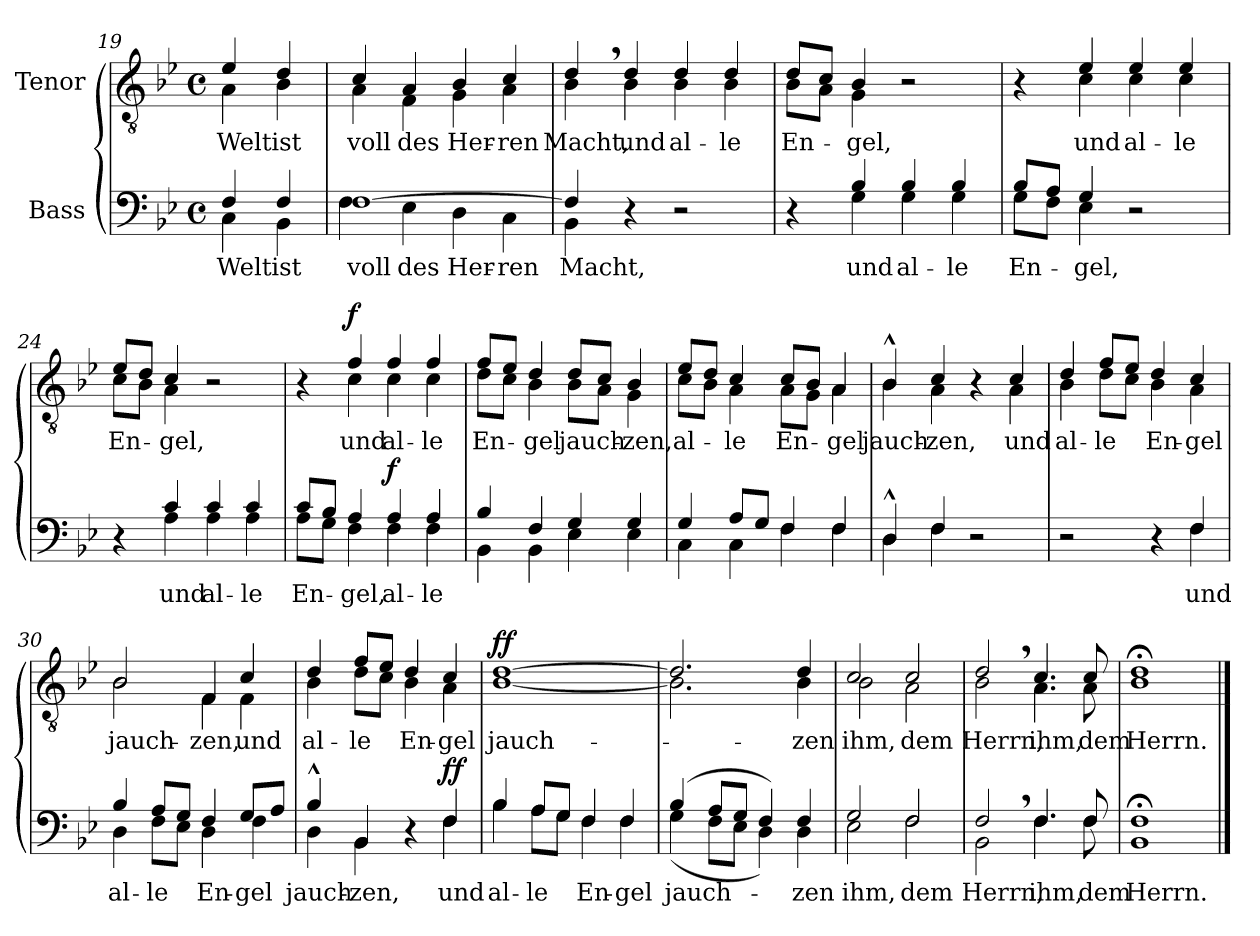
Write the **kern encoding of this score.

**kern	**text	**dynam	**kern	**text	**dynam
*part2	*part2	*part2	*part1	*part1	*part1
*staff2	*staff2	*staff2	*staff1	*staff1	*staff1
*I"Bass	*	*	*I"Tenor	*	*
!!LO:PB:g=z
*clefF4	*	*	*clefGv2	*	*
*k[b-e-]	*	*	*k[b-e-]	*	*
*M4/4	*	*	*M4/4	*	*
*met(c)	*	*	*met(c)	*	*
=19X1	=19X1	=19X1	=19X1	=19X1	=19X1
!	!LO:LY:b	!	!	!	!
*^	*	*	*	*	*
!	!	!LO:LY:b	!	!	!LO:LY:b	!
*	*	*	*	*^	*	*
4F/	4C\	Welt	.	4e-/	4A\	Welt	.
!	!	!LO:LY:b	!	!	!	!	!
!	!	!LO:LY:b	!	!	!	!LO:LY:b	!
4F/	4BB-\	ist	.	4d/	4B-\	ist	.
=20	=20	=20	=20	=20	=20	=20	=20
!	!	!LO:LY:b	!	!	!	!	!
!	!	!LO:LY:b	!	!	!	!LO:LY:b	!
[1F	4F\	voll	.	4c/	4A\	voll	.
!	!	!LO:LY:b	!	!	!	!LO:LY:b	!
.	4E-\	des	.	4A/	4F\	des	.
!	!	!LO:LY:b	!	!	!	!LO:LY:b	!
.	4D\	Her-	.	4B-/	4G\	Her-	.
!	!	!LO:LY:b	!	!	!	!LO:LY:b	!
.	4C\	-ren	.	4c/	4A\	-ren	.
=21	=21	=21	=21	=21	=21	=21	=21
!	!	!LO:LY:b	!	!	!	!LO:LY:b	!
4F/]	4BB-\	Macht,	.	4d,/	4B-\	Macht,	.
!	!	!	!	!	!	!LO:LY:b	!
4r	4ryy	.	.	4d/	4B-\	und	.
!	!	!	!	!	!	!LO:LY:b	!
2r	2ryy	.	.	4d/	4B-\	al-	.
!	!	!	!	!	!	!LO:LY:b	!
.	.	.	.	4d/	4B-\	-le	.
=22	=22	=22	=22	=22	=22	=22	=22
!	!	!	!	!	!	!LO:LY:b	!
4r	4ryy	.	.	8d/L	8B-\L	En-	.
.	.	.	.	8c/J	8A\J	.	.
!	!	!LO:LY:b	!	!	!	!LO:LY:b	!
4B-/	4G\	und	.	4B-/	4G\	-gel,	.
!	!	!LO:LY:b	!	!	!	!	!
4B-/	4G\	al-	.	2r	2ryy	.	.
!	!	!LO:LY:b	!	!	!	!	!
4B-/	4G\	-le	.	.	.	.	.
=23	=23	=23	=23	=23	=23	=23	=23
!	!	!LO:LY:b	!	!	!	!	!
8B-/L	8G\L	En-	.	4r	4ryy	.	.
8A/J	8F\J	.	.	.	.	.	.
!	!	!LO:LY:b	!	!	!	!LO:LY:b	!
4G/	4E-\	-gel,	.	4e-/	4c\	und	.
!	!	!	!	!	!	!LO:LY:b	!
2r	2ryy	.	.	4e-/	4c\	al-	.
!	!	!	!	!	!	!LO:LY:b	!
.	.	.	.	4e-/	4c\	-le	.
!!LO:LB:g=z	!!
=24	=24	=24	=24	=24	=24	=24	=24
!	!	!	!	!	!	!LO:LY:b	!
4r	4ryy	.	.	8e-/L	8c\L	En-	.
.	.	.	.	8d/J	8B-\J	.	.
!	!	!LO:LY:b	!	!	!	!LO:LY:b	!
4c/	4A\	und	.	4c/	4A\	-gel,	.
!	!	!LO:LY:b	!	!	!	!	!
4c/	4A\	al-	.	2r	2ryy	.	.
!	!	!LO:LY:b	!	!	!	!	!
4c/	4A\	-le	.	.	.	.	.
=25	=25	=25	=25	=25	=25	=25	=25
!	!	!LO:LY:b	!	!	!	!	!
8c/L	8A\L	En-	.	4r	4ryy	.	.
8B-/J	8G\J	.	.	.	.	.	.
!	!	!LO:LY:b	!	!	!	!LO:LY:b	!LO:DY:a
4A/	4F\	-gel,	.	4f/	4c\	und	f
!	!	!LO:LY:b	!LO:DY:a	!	!	!LO:LY:b	!
4A/	4F\	al-	f	4f/	4c\	al-	.
!	!	!LO:LY:b	!	!	!	!LO:LY:b	!
4A/	4F\	-le	.	4f/	4c\	-le	.
=26	=26	=26	=26	=26	=26	=26	=26
!	!	!	!	!	!	!LO:LY:b	!
4B-/	4BB-\	.	.	8f/L	8d\L	En-	.
.	.	.	.	8e-/J	8c\J	.	.
!	!	!	!	!	!	!LO:LY:b	!
4F/	4BB-\	.	.	4d/	4B-\	-gel	.
!	!	!	!	!	!	!LO:LY:b	!
4G/	4E-\	.	.	8d/L	8B-\L	jauch-	.
.	.	.	.	8c/J	8A\J	.	.
!	!	!	!	!	!	!LO:LY:b	!
4G/	4E-\	.	.	4B-/	4G\	-zen,	.
=27	=27	=27	=27	=27	=27	=27	=27
!	!	!	!	!	!	!LO:LY:b	!
4G/	4C\	.	.	8e-/L	8c\L	al-	.
.	.	.	.	8d/J	8B-\J	.	.
!	!	!	!	!	!	!LO:LY:b	!
8A/L	4C\	.	.	4c/	4A\	-le	.
8G/J	.	.	.	.	.	.	.
!	!	!	!	!	!	!LO:LY:b	!
4F/	4F\	.	.	8c/L	8A\L	En-	.
.	.	.	.	8B-/J	8G\J	.	.
!	!	!	!	!	!	!LO:LY:b	!
4F/	4F\	.	.	4A/	4A\	-gel	.
!!LO:LB:g=z	!!
=28	=28	=28	=28	=28	=28	=28	=28
!	!	!	!	!	!	!LO:LY:b	!
4D^^/	4D\	.	.	4B-^^/	4B-\	jauch-	.
!	!	!	!	!	!	!LO:LY:b	!
4F/	4F\	.	.	4c/	4A\	-zen,	.
2r	2ryy	.	.	4r	4ryy	.	.
!	!	!	!	!	!	!LO:LY:b	!
.	.	.	.	4c/	4A\	und	.
=29	=29	=29	=29	=29	=29	=29	=29
!	!	!	!	!	!	!LO:LY:b	!
2r	2ryy	.	.	4d/	4B-\	al-	.
!	!	!	!	!	!	!LO:LY:b	!
.	.	.	.	8f/L	8d\L	-le	.
.	.	.	.	8e-/J	8c\J	.	.
!	!	!	!	!	!	!LO:LY:b	!
4r	4ryy	.	.	4d/	4B-\	En-	.
!	!	!LO:LY:b	!	!	!	!LO:LY:b	!
4F/	4F\	und	.	4c/	4A\	-gel	.
=30	=30	=30	=30	=30	=30	=30	=30
!	!	!LO:LY:b	!	!	!	!LO:LY:b	!
4B-/	4D\	al-	.	2B-/	2B-\	jauch-	.
!	!	!LO:LY:b	!	!	!	!	!
8A/L	8F\L	-le	.	.	.	.	.
8G/J	8E-\J	.	.	.	.	.	.
!	!	!LO:LY:b	!	!	!	!LO:LY:b	!
4F/	4D\	En-	.	4F/	4F\	-zen,	.
!	!	!LO:LY:b	!	!	!	!LO:LY:b	!
8G/L	4F\	-gel	.	4c/	4F\	und	.
8A/J	.	.	.	.	.	.	.
=31	=31	=31	=31	=31	=31	=31	=31
!	!	!LO:LY:b	!	!	!	!LO:LY:b	!
4B-^^/	4D\	jauch-	.	4d/	4B-\	al-	.
!	!	!LO:LY:b	!	!	!	!LO:LY:b	!
4BB-/	4BB-\	-zen,	.	8f/L	8d\L	-le	.
.	.	.	.	8e-/J	8c\J	.	.
!	!	!	!	!	!	!LO:LY:b	!
4r	4ryy	.	.	4d/	4B-\	En-	.
!	!	!LO:LY:b	!LO:DY:a	!	!	!LO:LY:b	!
4F/	4F\	und	ff	4c/	4A\	-gel	.
!!LO:LB:g=z	!!
=32	=32	=32	=32	=32	=32	=32	=32
!	!	!LO:LY:b	!	!	!	!LO:LY:b	!LO:DY:a
4B-/	4B-\	al-	.	[1d	[1B-	jauch-	ff
!	!	!LO:LY:b	!	!	!	!	!
8A/L	8A\L	-le	.	.	.	.	.
8G/J	8G\J	.	.	.	.	.	.
!	!	!LO:LY:b	!	!	!	!	!
4F/	4F\	En-	.	.	.	.	.
!	!	!LO:LY:b	!	!	!	!	!
4F/	4F\	-gel	.	.	.	.	.
=33	=33	=33	=33	=33	=33	=33	=33
!	!	!LO:LY:b	!	!	!	!	!
(4B-/	(4G\	jauch-	.	2.d/]	2.B-\]	.	.
8A/L	8F\L	.	.	.	.	.	.
8G/J	8E-\J	.	.	.	.	.	.
4F/)	4D\)	.	.	.	.	.	.
!	!	!LO:LY:b	!	!	!	!LO:LY:b	!
4F/	4D\	-zen	.	4d/	4B-\	-zen	.
=34	=34	=34	=34	=34	=34	=34	=34
!	!	!LO:LY:b	!	!	!	!LO:LY:b	!
2G/	2E-\	ihm,	.	2c/	2B-\	ihm,	.
!	!	!LO:LY:b	!	!	!	!LO:LY:b	!
2F/	2F\	dem	.	2c/	2A\	dem	.
=35	=35	=35	=35	=35	=35	=35	=35
!	!	!LO:LY:b	!	!	!	!LO:LY:b	!
2F,/	2BB-\	Herrn,	.	2d,/	2B-\	Herrn,	.
!	!	!LO:LY:b	!	!	!	!LO:LY:b	!
4.F/	4.F\	ihm,	.	4.c/	4.A\	ihm,	.
!	!	!LO:LY:b	!	!	!	!LO:LY:b	!
8F/	8F\	dem	.	8c/	8A\	dem	.
=36	=36	=36	=36	=36	=36	=36	=36
!	!	!LO:LY:b	!	!	!	!LO:LY:b	!
1F;<	1BB-	Herrn.	.	1d;<	1B-	Herrn.	.
*v	*v	*	*	*	*	*	*
*	*	*	*v	*v	*	*
==	==	==	==	==	==
*-	*-	*-	*-	*-	*-
